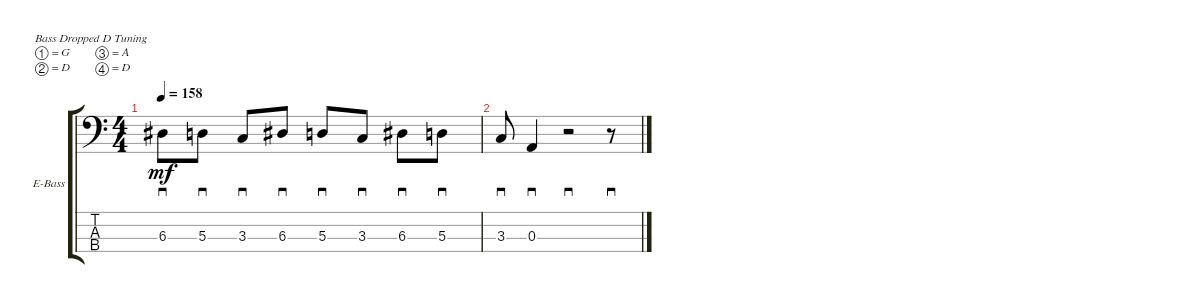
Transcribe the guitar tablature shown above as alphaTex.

\defaultSystemsLayout 4
\bracketExtendMode groupsimilarinstruments
\firstSystemTrackNameOrientation horizontal
\otherSystemsTrackNameOrientation horizontal
\track ("Bass" "E-Bass") {instrument electricbassfinger}
\staff {score tabs}
\tuning (G2 D2 A1 D1)
\ts (4 4)
\tempo 158
\clef f4
\ks c
6.3.8{sd dy mf} 5.3.8{sd} 3.3.8{sd} 6.3.8{sd} 5.3.8{sd} 3.3.8{sd} 6.3.8{sd} 5.3.8{sd} |
3.3.8{sd} 0.3.4{sd} r.2{sd} r.8{sd}
